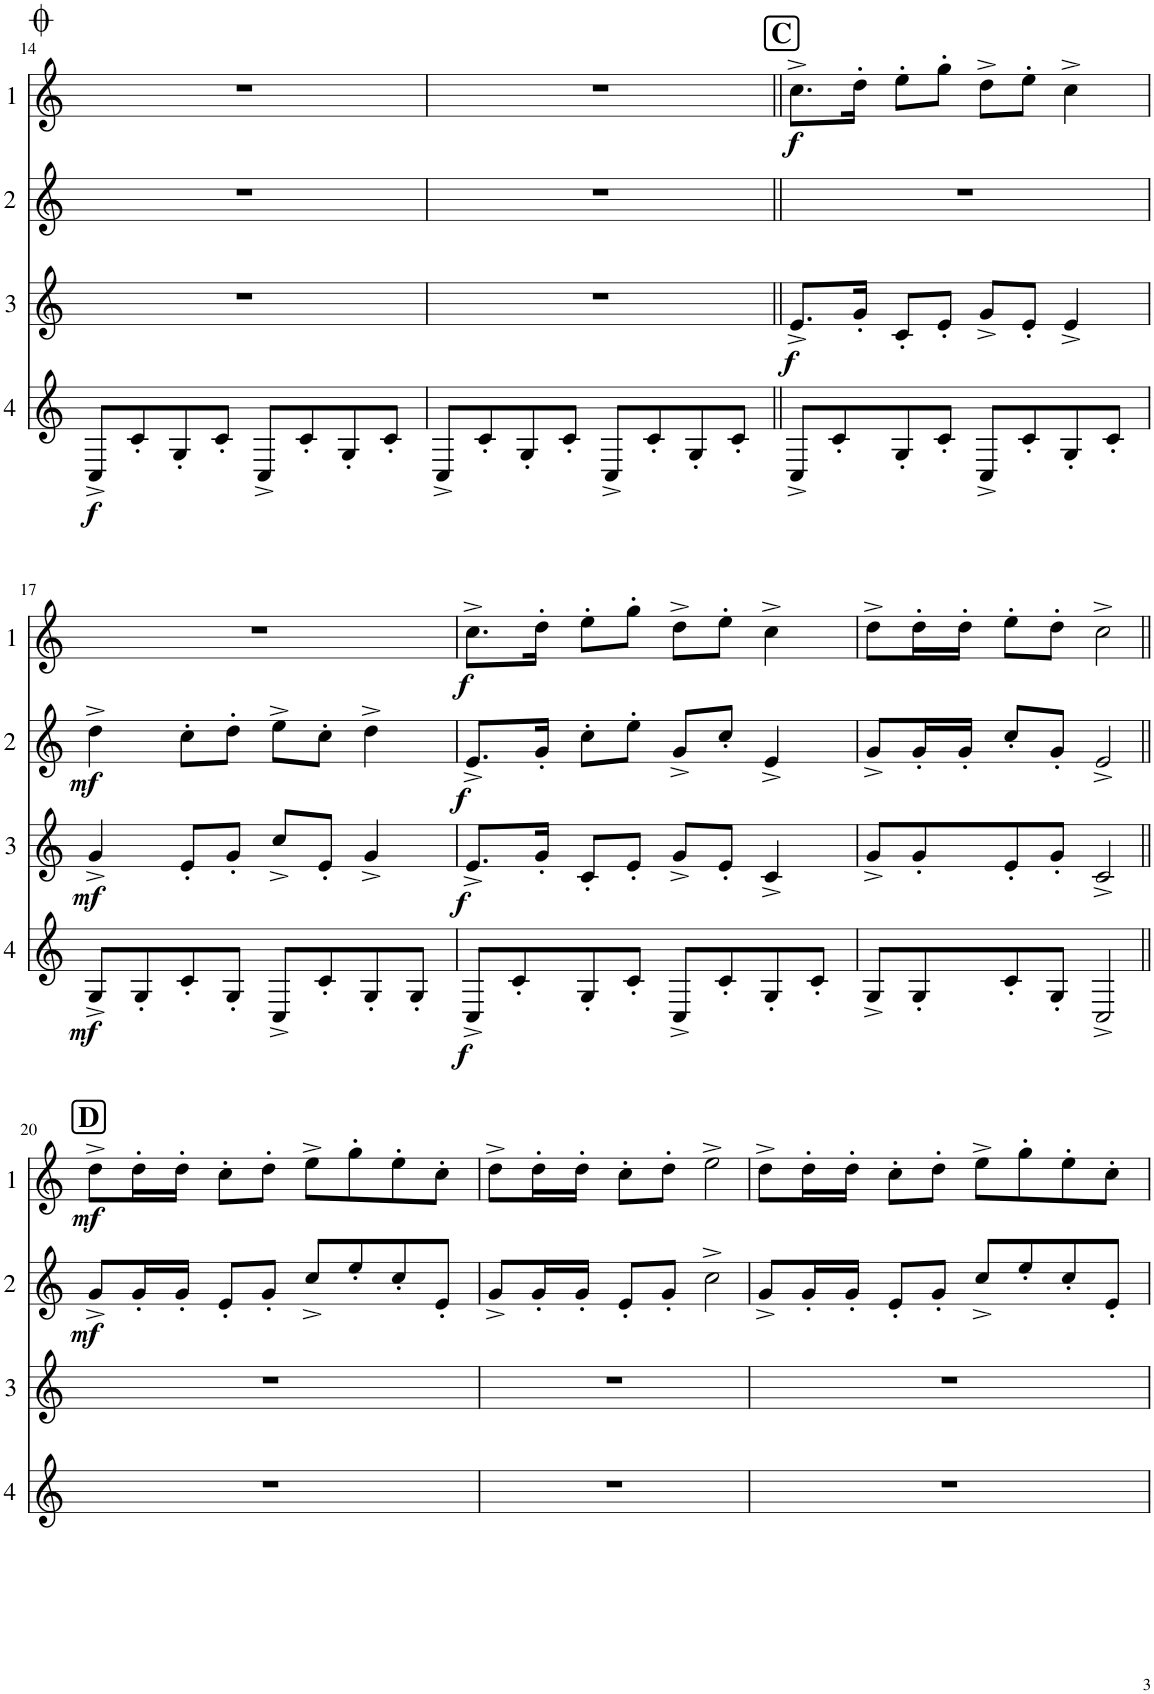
**kern	**dynam	**kern	**dynam	**kern	**dynam	**kern	**dynam
*part4	*part4	*part3	*part3	*part2	*part2	*part1	*part1
*staff4	*staff4	*staff3	*staff3	*staff2	*staff2	*staff1	*staff1
*I"Cor 4	*	*I"Cor 3	*	*I"Cor 2	*	*I"Cor 1	*
!!LO:PB:g=z
*clefG2	*	*clefG2	*	*clefG2	*	*clefG2	*
*Trd4c7	*	*Trd4c7	*	*Trd4c7	*	*Trd4c7	*
*k[]	*	*k[]	*	*k[]	*	*k[]	*
*M4/4	*	*M4/4	*	*M4/4	*	*M4/4	*
=14	=14	=14	=14	=14	=14	=14	=14
!	!LO:DY:b	!	!	!	!	!	!
8C^/L	f	1r	.	1r	.	1r	.
8c'/	.	.	.	.	.	.	.
8G'/	.	.	.	.	.	.	.
8c'/J	.	.	.	.	.	.	.
8C^/L	.	.	.	.	.	.	.
8c'/	.	.	.	.	.	.	.
8G'/	.	.	.	.	.	.	.
8c'/J	.	.	.	.	.	.	.
=15	=15	=15	=15	=15	=15	=15	=15
8C^/L	.	1r	.	1r	.	1r	.
8c'/	.	.	.	.	.	.	.
8G'/	.	.	.	.	.	.	.
8c'/J	.	.	.	.	.	.	.
8C^/L	.	.	.	.	.	.	.
8c'/	.	.	.	.	.	.	.
8G'/	.	.	.	.	.	.	.
8c'/J	.	.	.	.	.	.	.
!!LO:REH:place=s1:a:B:cj:fs=14:t=C
=16||	=16||	=16||	=16||	=16||	=16||	=16||	=16||
!	!	!	!LO:DY:b	!	!	!	!LO:DY:b
8C^/L	.	8.e^/L	f	1r	.	8.cc^\L	f
8c'/	.	.	.	.	.	.	.
.	.	16g'/Jk	.	.	.	16dd'\Jk	.
8G'/	.	8c'/L	.	.	.	8ee'\L	.
8c'/J	.	8e'/J	.	.	.	8gg'\J	.
8C^/L	.	8g^/L	.	.	.	8dd^\L	.
8c'/	.	8e'/J	.	.	.	8ee'\J	.
8G'/	.	4e^/	.	.	.	4cc^\	.
8c'/J	.	.	.	.	.	.	.
!!LO:LB:g=z
=17	=17	=17	=17	=17	=17	=17	=17
!	!LO:DY:b	!	!LO:DY:b	!	!LO:DY:b	!	!
8G^/L	mf	4g^/	mf	4dd^\	mf	1r	.
8G'/	.	.	.	.	.	.	.
8c'/	.	8e'/L	.	8cc'\L	.	.	.
8G'/J	.	8g'/J	.	8dd'\J	.	.	.
8C^/L	.	8cc^/L	.	8ee^\L	.	.	.
8c'/	.	8e'/J	.	8cc'\J	.	.	.
8G'/	.	4g^/	.	4dd^\	.	.	.
8G'/J	.	.	.	.	.	.	.
=18	=18	=18	=18	=18	=18	=18	=18
!	!LO:DY:b	!	!LO:DY:b	!	!LO:DY:b	!	!LO:DY:b
8C^/L	f	8.e^/L	f	8.e^/L	f	8.cc^\L	f
8c'/	.	.	.	.	.	.	.
.	.	16g'/Jk	.	16g'/Jk	.	16dd'\Jk	.
8G'/	.	8c'/L	.	8cc'\L	.	8ee'\L	.
8c'/J	.	8e'/J	.	8ee'\J	.	8gg'\J	.
8C^/L	.	8g^/L	.	8g^/L	.	8dd^\L	.
8c'/	.	8e'/J	.	8cc'/J	.	8ee'\J	.
8G'/	.	4c^/	.	4e^/	.	4cc^\	.
8c'/J	.	.	.	.	.	.	.
=19	=19	=19	=19	=19	=19	=19	=19
8G^/L	.	8g^/L	.	8g^/L	.	8dd^\L	.
8G'/	.	8g'/	.	16g'/L	.	16dd'\L	.
.	.	.	.	16g'/JJ	.	16dd'\JJ	.
8c'/	.	8e'/	.	8cc'/L	.	8ee'\L	.
8G'/J	.	8g'/J	.	8g'/J	.	8dd'\J	.
2C^/	.	2c^/	.	2e^/	.	2cc^\	.
!!LO:LB:g=z
!!LO:REH:place=s1:a:B:cj:fs=14:t=D
=20||	=20||	=20||	=20||	=20||	=20||	=20||	=20||
!	!	!	!	!	!LO:DY:b	!	!LO:DY:b
1r	.	1r	.	8g^/L	mf	8dd^\L	mf
.	.	.	.	16g'/L	.	16dd'\L	.
.	.	.	.	16g'/JJ	.	16dd'\JJ	.
.	.	.	.	8e'/L	.	8cc'\L	.
.	.	.	.	8g'/J	.	8dd'\J	.
.	.	.	.	8cc^/L	.	8ee^\L	.
.	.	.	.	8ee'/	.	8gg'\	.
.	.	.	.	8cc'/	.	8ee'\	.
.	.	.	.	8e'/J	.	8cc'\J	.
=21	=21	=21	=21	=21	=21	=21	=21
1r	.	1r	.	8g^/L	.	8dd^\L	.
.	.	.	.	16g'/L	.	16dd'\L	.
.	.	.	.	16g'/JJ	.	16dd'\JJ	.
.	.	.	.	8e'/L	.	8cc'\L	.
.	.	.	.	8g'/J	.	8dd'\J	.
.	.	.	.	2cc^\	.	2ee^\	.
=22	=22	=22	=22	=22	=22	=22	=22
1r	.	1r	.	8g^/L	.	8dd^\L	.
.	.	.	.	16g'/L	.	16dd'\L	.
.	.	.	.	16g'/JJ	.	16dd'\JJ	.
.	.	.	.	8e'/L	.	8cc'\L	.
.	.	.	.	8g'/J	.	8dd'\J	.
.	.	.	.	8cc^/L	.	8ee^\L	.
.	.	.	.	8ee'/	.	8gg'\	.
.	.	.	.	8cc'/	.	8ee'\	.
.	.	.	.	8e'/J	.	8cc'\J	.
=	=	=	=	=	=	=	=
*-	*-	*-	*-	*-	*-	*-	*-
